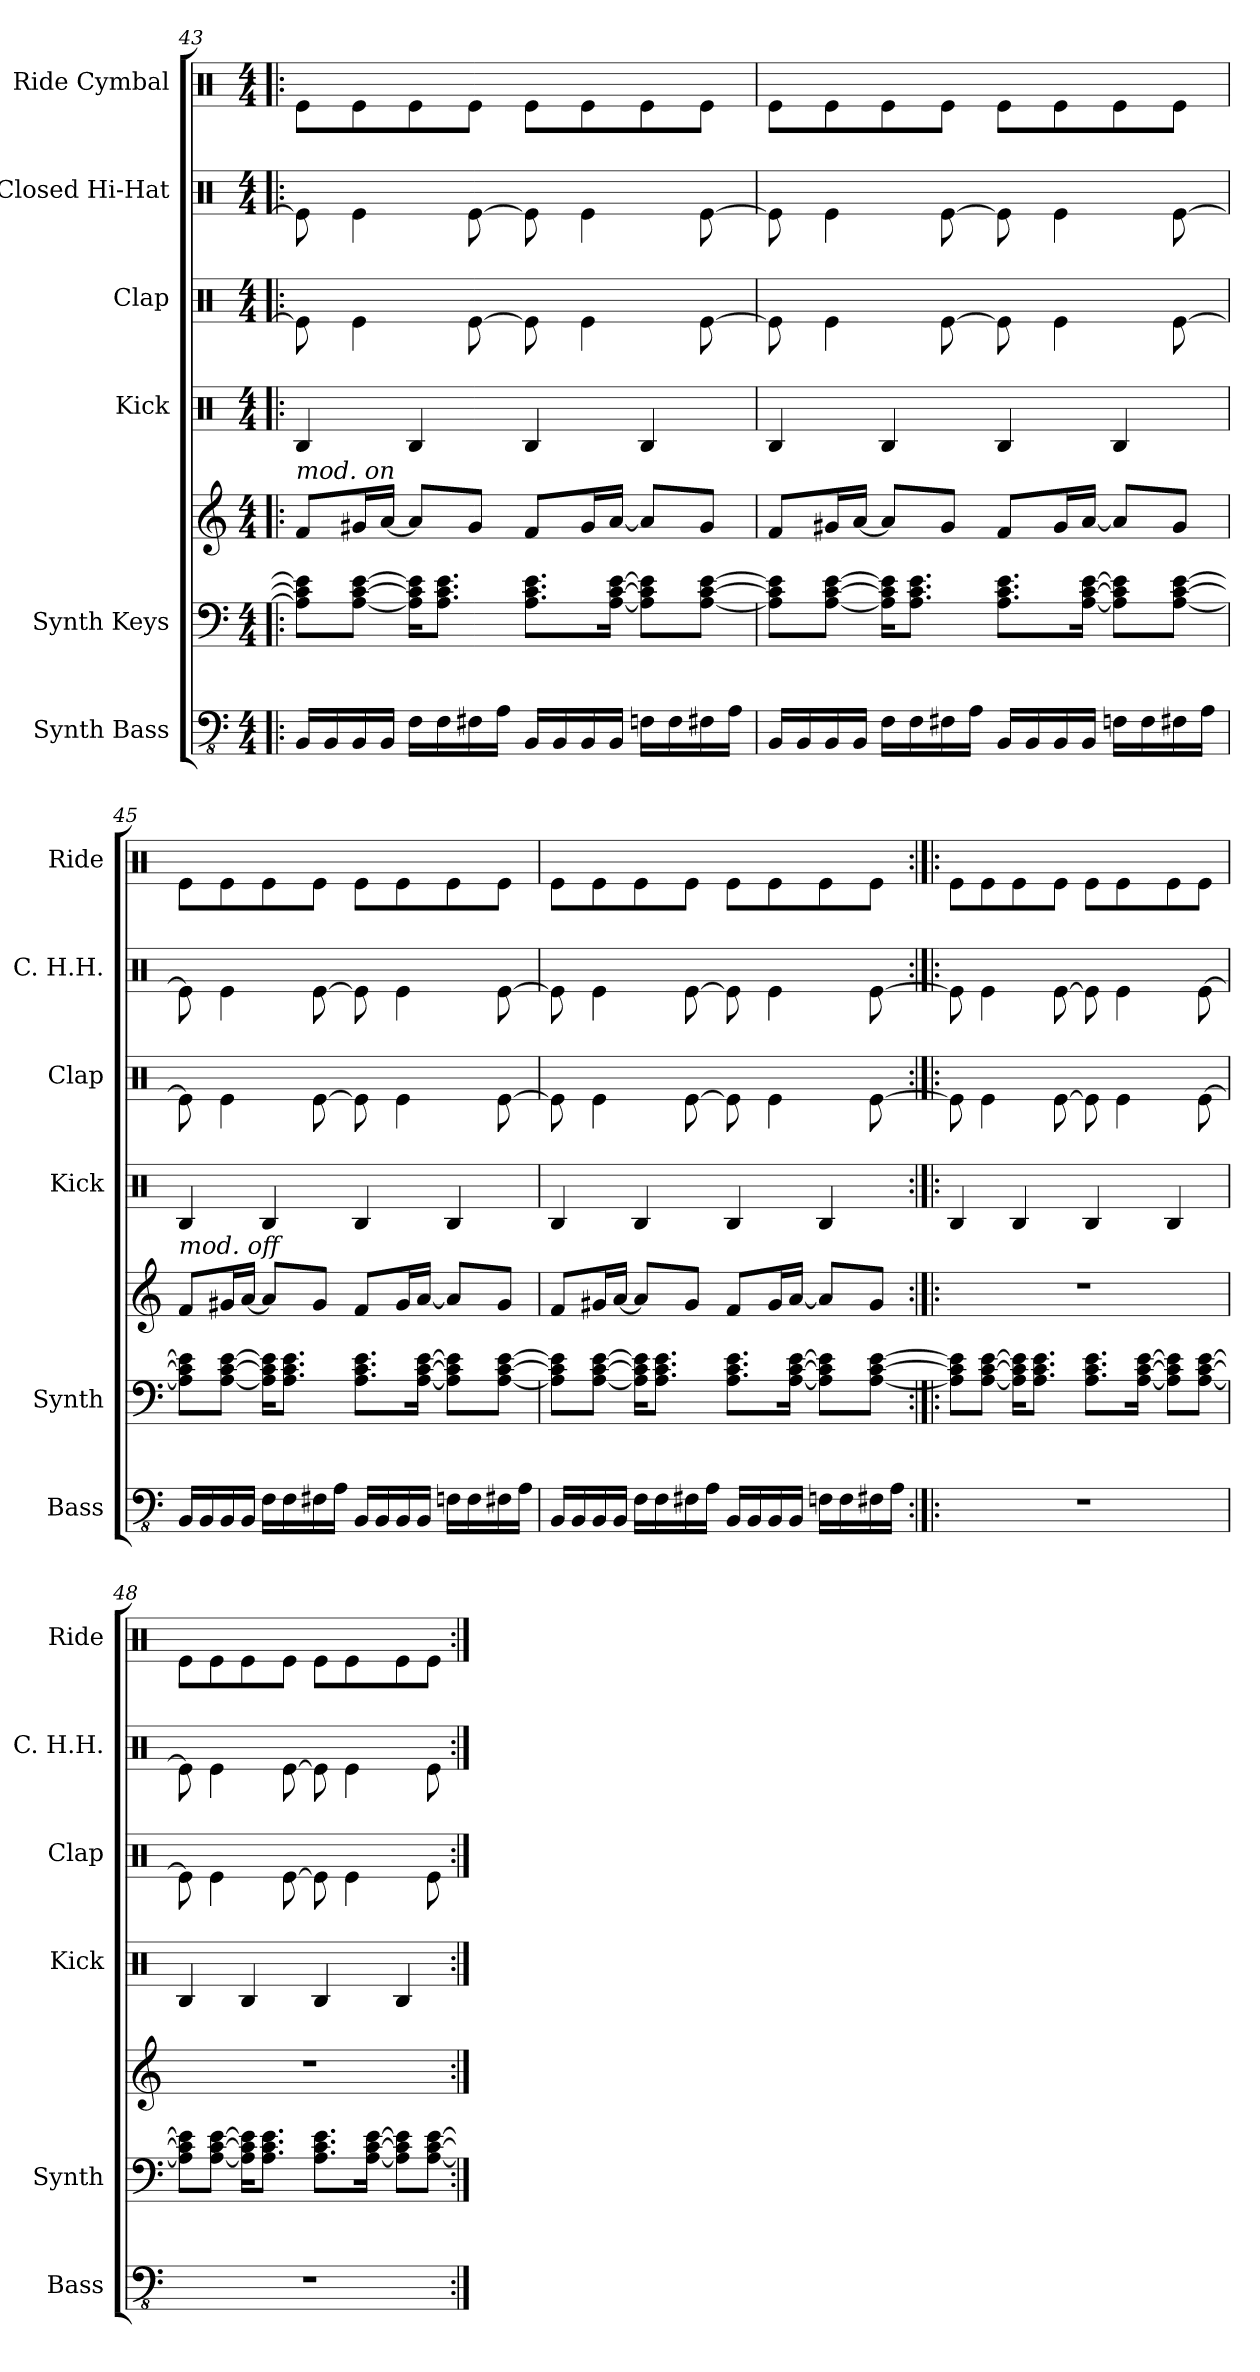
**kern	**kern	**kern	**kern	**kern	**kern	**kern
*part6	*part5	*part5	*part4	*part3	*part2	*part1
*staff7	*staff6	*staff5	*staff4	*staff3	*staff2	*staff1
*I"Synth Bass	*I"Synth Keys	*	*I"Kick	*I"Clap	*I"Closed Hi-Hat	*I"Ride Cymbal
*I'Bass	*I'Synth	*	*I'Kick	*I'Clap	*I'C. H.H.	*I'Ride
!!LO:PB:g=z
*clefFv4	*clefF4	*clefG2	*clefX	*clefX	*clefX	*clefX
*k[]	*k[]	*k[]	*k[]	*k[]	*k[]	*k[]
*C:	*C:	*C:	*C:	*C:	*C:	*C:
*M4/4	*M4/4	*M4/4	*M4/4	*M4/4	*M4/4	*M4/4
=43!|:	=43!|:	=43!|:	=43!|:	=43!|:	=43!|:	=43!|:
!	!	!LO:TX:a:i:t=mod. on	!	!	!	!
16BBB/LL	8A\] 8c\] 8e\]L	8f/L	4RB/	8Re\]	8Re\]	8Re\L
16BBB/	.	.	.	.	.	.
16BBB/	[8A\ [8c\ [8e\J	16g#X/L	.	4Re\	4Re\	8Re\
16BBB/JJ	.	[16a/JJ	.	.	.	.
16FF\LL	16A\] 16c\] 16e\]KL	8a/L]	4RB/	.	.	8Re\
16FF\	8.A\ 8.c\ 8.e\J	.	.	.	.	.
16FF#X\	.	8g#/J	.	[8Re\	[8Re\	8Re\J
16AA\JJ	.	.	.	.	.	.
16BBB/LL	8.A\ 8.c\ 8.e\L	8f/L	4RB/	8Re\]	8Re\]	8Re\L
16BBB/	.	.	.	.	.	.
16BBB/	.	16g#/L	.	4Re\	4Re\	8Re\
16BBB/JJ	[16A\ [16c\ [16e\Jk	[16a/JJ	.	.	.	.
16FFn\LL	8A\] 8c\] 8e\]L	8a/L]	4RB/	.	.	8Re\
16FF\	.	.	.	.	.	.
16FF#X\	[8A\ [8c\ [8e\J	8g#/J	.	[8Re\	[8Re\	8Re\J
16AA\JJ	.	.	.	.	.	.
=44	=44	=44	=44	=44	=44	=44
16BBB/LL	8A\] 8c\] 8e\]L	8f/L	4RB/	8Re\]	8Re\]	8Re\L
16BBB/	.	.	.	.	.	.
16BBB/	[8A\ [8c\ [8e\J	16g#X/L	.	4Re\	4Re\	8Re\
16BBB/JJ	.	[16a/JJ	.	.	.	.
16FF\LL	16A\] 16c\] 16e\]KL	8a/L]	4RB/	.	.	8Re\
16FF\	8.A\ 8.c\ 8.e\J	.	.	.	.	.
16FF#X\	.	8g#/J	.	[8Re\	[8Re\	8Re\J
16AA\JJ	.	.	.	.	.	.
16BBB/LL	8.A\ 8.c\ 8.e\L	8f/L	4RB/	8Re\]	8Re\]	8Re\L
16BBB/	.	.	.	.	.	.
16BBB/	.	16g#/L	.	4Re\	4Re\	8Re\
16BBB/JJ	[16A\ [16c\ [16e\Jk	[16a/JJ	.	.	.	.
16FFn\LL	8A\] 8c\] 8e\]L	8a/L]	4RB/	.	.	8Re\
16FF\	.	.	.	.	.	.
16FF#X\	[8A\ [8c\ [8e\J	8g#/J	.	[8Re\	[8Re\	8Re\J
16AA\JJ	.	.	.	.	.	.
=45	=45	=45	=45	=45	=45	=45
!	!	!LO:TX:a:i:t=mod. off	!	!	!	!
16BBB/LL	8A\] 8c\] 8e\]L	8f/L	4RB/	8Re\]	8Re\]	8Re\L
16BBB/	.	.	.	.	.	.
16BBB/	[8A\ [8c\ [8e\J	16g#X/L	.	4Re\	4Re\	8Re\
16BBB/JJ	.	[16a/JJ	.	.	.	.
16FF\LL	16A\] 16c\] 16e\]KL	8a/L]	4RB/	.	.	8Re\
16FF\	8.A\ 8.c\ 8.e\J	.	.	.	.	.
16FF#X\	.	8g#/J	.	[8Re\	[8Re\	8Re\J
16AA\JJ	.	.	.	.	.	.
16BBB/LL	8.A\ 8.c\ 8.e\L	8f/L	4RB/	8Re\]	8Re\]	8Re\L
16BBB/	.	.	.	.	.	.
16BBB/	.	16g#/L	.	4Re\	4Re\	8Re\
16BBB/JJ	[16A\ [16c\ [16e\Jk	[16a/JJ	.	.	.	.
16FFn\LL	8A\] 8c\] 8e\]L	8a/L]	4RB/	.	.	8Re\
16FF\	.	.	.	.	.	.
16FF#X\	[8A\ [8c\ [8e\J	8g#/J	.	[8Re\	[8Re\	8Re\J
16AA\JJ	.	.	.	.	.	.
!!LO:LB:g=z
=46	=46	=46	=46	=46	=46	=46
16BBB/LL	8A\] 8c\] 8e\]L	8f/L	4RB/	8Re\]	8Re\]	8Re\L
16BBB/	.	.	.	.	.	.
16BBB/	[8A\ [8c\ [8e\J	16g#X/L	.	4Re\	4Re\	8Re\
16BBB/JJ	.	[16a/JJ	.	.	.	.
16FF\LL	16A\] 16c\] 16e\]KL	8a/L]	4RB/	.	.	8Re\
16FF\	8.A\ 8.c\ 8.e\J	.	.	.	.	.
16FF#X\	.	8g#/J	.	[8Re\	[8Re\	8Re\J
16AA\JJ	.	.	.	.	.	.
16BBB/LL	8.A\ 8.c\ 8.e\L	8f/L	4RB/	8Re\]	8Re\]	8Re\L
16BBB/	.	.	.	.	.	.
16BBB/	.	16g#/L	.	4Re\	4Re\	8Re\
16BBB/JJ	[16A\ [16c\ [16e\Jk	[16a/JJ	.	.	.	.
16FFn\LL	8A\] 8c\] 8e\]L	8a/L]	4RB/	.	.	8Re\
16FF\	.	.	.	.	.	.
16FF#X\	[8A\ [8c\ [8e\J	8g#/J	.	[8Re\	[8Re\	8Re\J
16AA\JJ	.	.	.	.	.	.
=47:|!|:	=47:|!|:	=47:|!|:	=47:|!|:	=47:|!|:	=47:|!|:	=47:|!|:
1r	8A\] 8c\] 8e\]L	1r	4RB/	8Re\]	8Re\]	8Re\L
.	[8A\ [8c\ [8e\J	.	.	4Re\	4Re\	8Re\
.	16A\] 16c\] 16e\]KL	.	4RB/	.	.	8Re\
.	8.A\ 8.c\ 8.e\J	.	.	.	.	.
.	.	.	.	[8Re\	[8Re\	8Re\J
.	8.A\ 8.c\ 8.e\L	.	4RB/	8Re\]	8Re\]	8Re\L
.	.	.	.	4Re\	4Re\	8Re\
.	[16A\ [16c\ [16e\Jk	.	.	.	.	.
.	8A\] 8c\] 8e\]L	.	4RB/	.	.	8Re\
.	[8A\ [8c\ [8e\J	.	.	[8Re\	[8Re\	8Re\J
=48	=48	=48	=48	=48	=48	=48
1r	8A\] 8c\] 8e\]L	1r	4RB/	8Re\]	8Re\]	8Re\L
.	[8A\ [8c\ [8e\J	.	.	4Re\	4Re\	8Re\
.	16A\] 16c\] 16e\]KL	.	4RB/	.	.	8Re\
.	8.A\ 8.c\ 8.e\J	.	.	.	.	.
.	.	.	.	[8Re\	[8Re\	8Re\J
.	8.A\ 8.c\ 8.e\L	.	4RB/	8Re\]	8Re\]	8Re\L
.	.	.	.	4Re\	4Re\	8Re\
.	[16A\ [16c\ [16e\Jk	.	.	.	.	.
.	8A\] 8c\] 8e\]L	.	4RB/	.	.	8Re\
.	[8A\ [8c\ [8e\J	.	.	8Re\	8Re\	8Re\J
=:|!	=:|!	=:|!	=:|!	=:|!	=:|!	=:|!
*-	*-	*-	*-	*-	*-	*-
